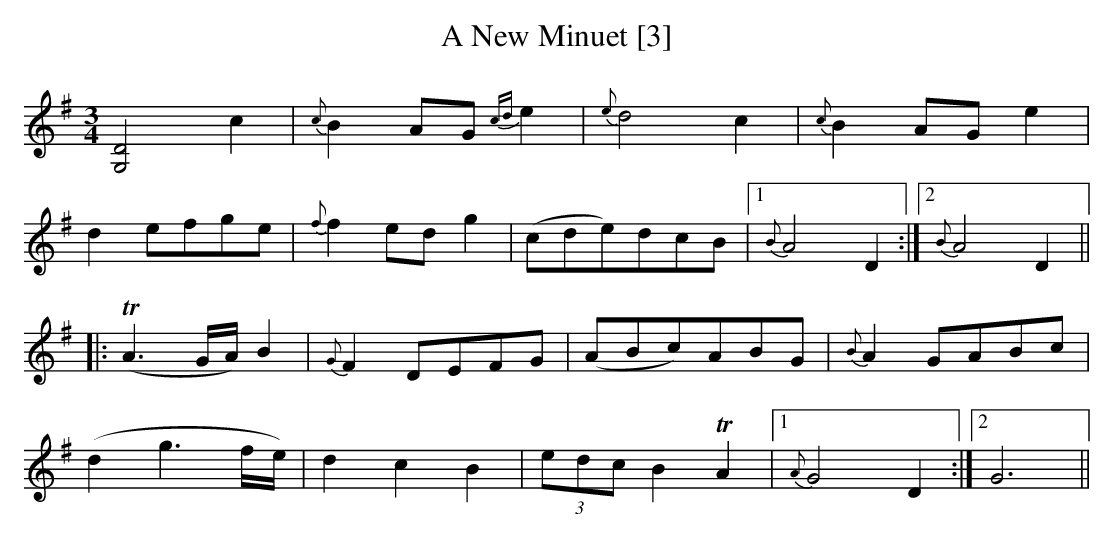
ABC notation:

X:1
T:New Minuet [3], A
M:3/4
L:1/8
K:G
[G,4D4]c2|{c}B2 AG {cd}e2|{e}d4c2|{c}B2 AG e2|
d2 efge|{f}f2 ed g2|(cde)dcB|1 {B}A4 D2:|2 {B}A4 D2||
|:T(A3G/A/) B2|{G}F2 DEFG|(ABc)ABG|{B}A2 GABc|
(d2g3f/e/)|d2c2B2|(3edc B2TA2|1 {A}G4 D2:|2 G6||
